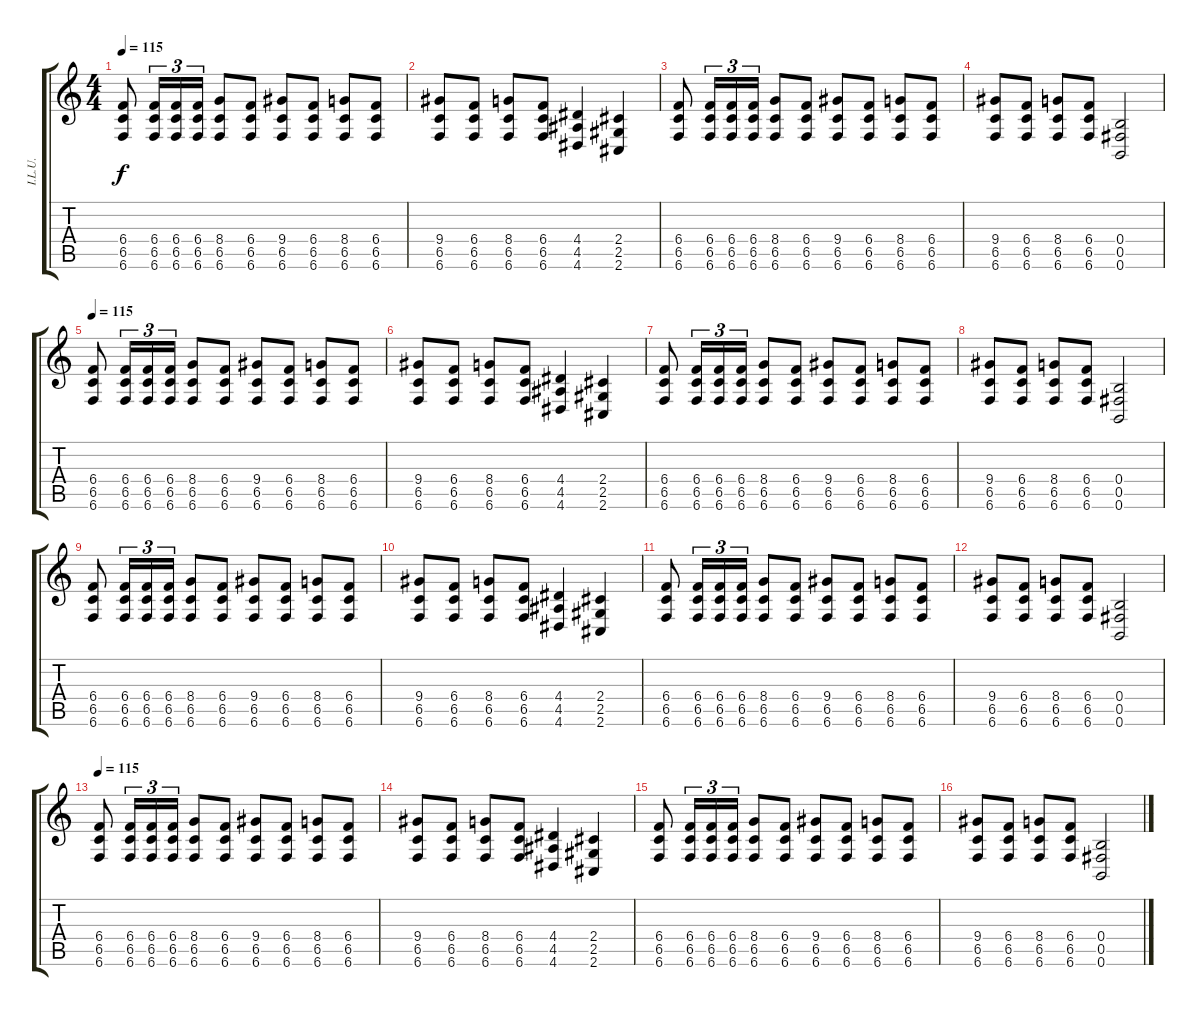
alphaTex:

\track ("I.L.U." "I.L.U.") {instrument distortionguitar}
\staff {score tabs}
\tuning (Db4 Ab3 E3 B2 Gb2 B1) {hide}
\ts (4 4)
\tempo 115
\clef g2
\ks c
(6.4 6.5 6.6).8{dy f} (6.4 6.5 6.6).16{tu (3 2)} (6.4 6.5 6.6).16{tu (3 2)} (6.4 6.5 6.6).16{tu (3 2)} (8.4 6.5 6.6).8 (6.4 6.5 6.6).8 (9.4 6.5 6.6).8 (6.4 6.5 6.6).8 (8.4 6.5 6.6).8 (6.4 6.5 6.6).8 |
(9.4 6.5 6.6).8 (6.4 6.5 6.6).8 (8.4 6.5 6.6).8 (6.4 6.5 6.6).8 (4.4 4.5 4.6).4 (2.4 2.5 2.6).4 |
(6.4 6.5 6.6).8 (6.4 6.5 6.6).16{tu (3 2)} (6.4 6.5 6.6).16{tu (3 2)} (6.4 6.5 6.6).16{tu (3 2)} (8.4 6.5 6.6).8 (6.4 6.5 6.6).8 (9.4 6.5 6.6).8 (6.4 6.5 6.6).8 (8.4 6.5 6.6).8 (6.4 6.5 6.6).8 |
(9.4 6.5 6.6).8 (6.4 6.5 6.6).8 (8.4 6.5 6.6).8 (6.4 6.5 6.6).8 (0.4 0.5 0.6).2 |
\tempo 115
(6.4 6.5 6.6).8 (6.4 6.5 6.6).16{tu (3 2)} (6.4 6.5 6.6).16{tu (3 2)} (6.4 6.5 6.6).16{tu (3 2)} (8.4 6.5 6.6).8 (6.4 6.5 6.6).8 (9.4 6.5 6.6).8 (6.4 6.5 6.6).8 (8.4 6.5 6.6).8 (6.4 6.5 6.6).8 |
(9.4 6.5 6.6).8 (6.4 6.5 6.6).8 (8.4 6.5 6.6).8 (6.4 6.5 6.6).8 (4.4 4.5 4.6).4 (2.4 2.5 2.6).4 |
(6.4 6.5 6.6).8 (6.4 6.5 6.6).16{tu (3 2)} (6.4 6.5 6.6).16{tu (3 2)} (6.4 6.5 6.6).16{tu (3 2)} (8.4 6.5 6.6).8 (6.4 6.5 6.6).8 (9.4 6.5 6.6).8 (6.4 6.5 6.6).8 (8.4 6.5 6.6).8 (6.4 6.5 6.6).8 |
(9.4 6.5 6.6).8 (6.4 6.5 6.6).8 (8.4 6.5 6.6).8 (6.4 6.5 6.6).8 (0.4 0.5 0.6).2 |
(6.4 6.5 6.6).8 (6.4 6.5 6.6).16{tu (3 2)} (6.4 6.5 6.6).16{tu (3 2)} (6.4 6.5 6.6).16{tu (3 2)} (8.4 6.5 6.6).8 (6.4 6.5 6.6).8 (9.4 6.5 6.6).8 (6.4 6.5 6.6).8 (8.4 6.5 6.6).8 (6.4 6.5 6.6).8 |
(9.4 6.5 6.6).8 (6.4 6.5 6.6).8 (8.4 6.5 6.6).8 (6.4 6.5 6.6).8 (4.4 4.5 4.6).4 (2.4 2.5 2.6).4 |
(6.4 6.5 6.6).8 (6.4 6.5 6.6).16{tu (3 2)} (6.4 6.5 6.6).16{tu (3 2)} (6.4 6.5 6.6).16{tu (3 2)} (8.4 6.5 6.6).8 (6.4 6.5 6.6).8 (9.4 6.5 6.6).8 (6.4 6.5 6.6).8 (8.4 6.5 6.6).8 (6.4 6.5 6.6).8 |
(9.4 6.5 6.6).8 (6.4 6.5 6.6).8 (8.4 6.5 6.6).8 (6.4 6.5 6.6).8 (0.4 0.5 0.6).2 |
\tempo 115
(6.4 6.5 6.6).8 (6.4 6.5 6.6).16{tu (3 2)} (6.4 6.5 6.6).16{tu (3 2)} (6.4 6.5 6.6).16{tu (3 2)} (8.4 6.5 6.6).8 (6.4 6.5 6.6).8 (9.4 6.5 6.6).8 (6.4 6.5 6.6).8 (8.4 6.5 6.6).8 (6.4 6.5 6.6).8 |
(9.4 6.5 6.6).8 (6.4 6.5 6.6).8 (8.4 6.5 6.6).8 (6.4 6.5 6.6).8 (4.4 4.5 4.6).4 (2.4 2.5 2.6).4 |
(6.4 6.5 6.6).8 (6.4 6.5 6.6).16{tu (3 2)} (6.4 6.5 6.6).16{tu (3 2)} (6.4 6.5 6.6).16{tu (3 2)} (8.4 6.5 6.6).8 (6.4 6.5 6.6).8 (9.4 6.5 6.6).8 (6.4 6.5 6.6).8 (8.4 6.5 6.6).8 (6.4 6.5 6.6).8 |
(9.4 6.5 6.6).8 (6.4 6.5 6.6).8 (8.4 6.5 6.6).8 (6.4 6.5 6.6).8 (0.4 0.5 0.6).2
